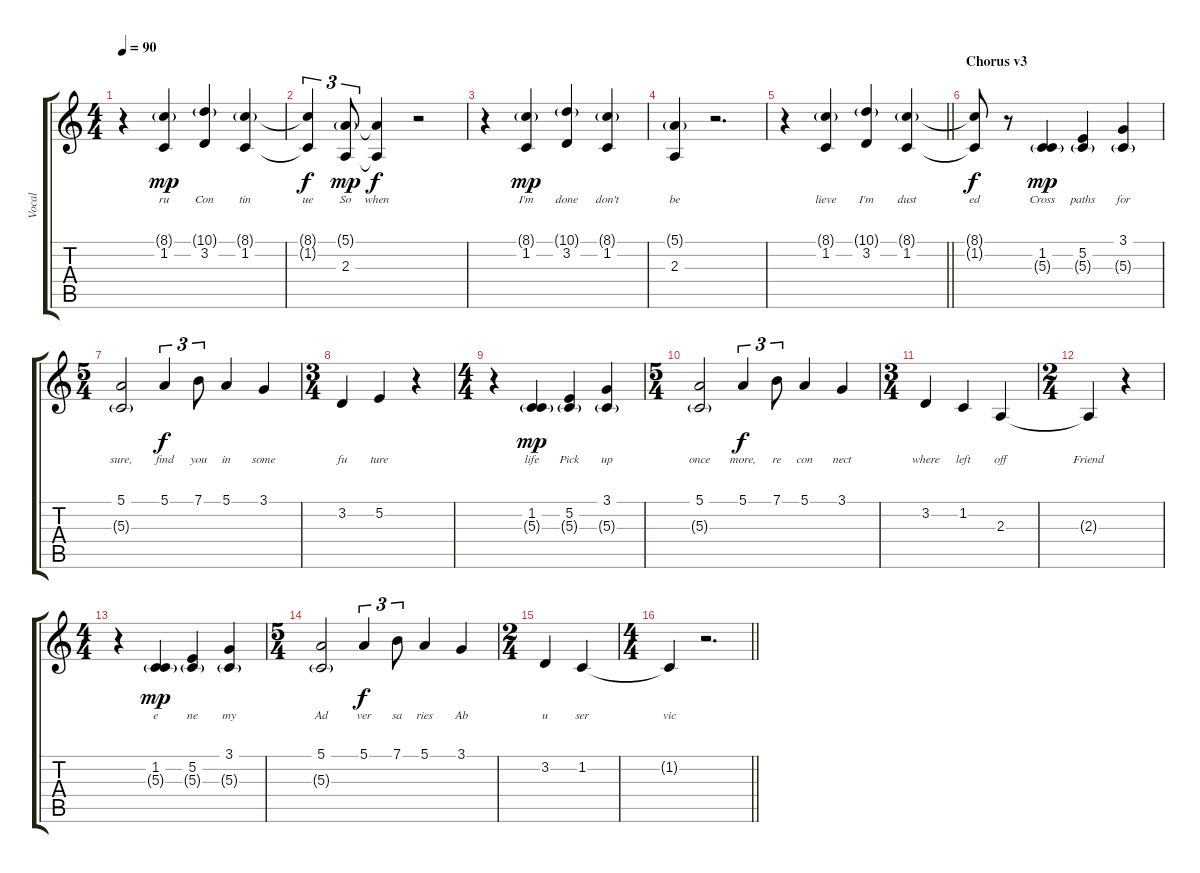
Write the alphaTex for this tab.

\track ("Vocal" "Vocal") {instrument acousticgrandpiano}
\staff {score tabs}
\tuning (E4 B3 G3 D3 A2 E2) {hide}
\ts (4 4)
\tempo 90
\clef g2
\ks c
r.4{dy mp} (8.1{g} 1.2).4{lyrics (0 "ru") lyrics (1 "") lyrics (2 "") lyrics (3 "") lyrics (4 "")} (10.1{g} 3.2).4{lyrics (0 "Con") lyrics (1 "") lyrics (2 "") lyrics (3 "") lyrics (4 "")} (8.1{g} 1.2).4{lyrics (0 "tin") lyrics (1 "") lyrics (2 "") lyrics (3 "") lyrics (4 "")} |
(8.1{t} 1.2{t}).4{tu (3 2) lyrics (0 "ue") lyrics (1 "") lyrics (2 "") lyrics (3 "") lyrics (4 "") dy f} (5.1{g} 2.3).8{tu (3 2) lyrics (0 "So") lyrics (1 "") lyrics (2 "") lyrics (3 "") lyrics (4 "") dy mp} (5.1{t} 2.3{t}).4{lyrics (0 "when") lyrics (1 "") lyrics (2 "") lyrics (3 "") lyrics (4 "") dy f} r.2 |
r.4 (8.1{g} 1.2).4{lyrics (0 "I'm") lyrics (1 "") lyrics (2 "") lyrics (3 "") lyrics (4 "") dy mp} (10.1{g} 3.2).4{lyrics (0 "done") lyrics (1 "") lyrics (2 "") lyrics (3 "") lyrics (4 "")} (8.1{g} 1.2).4{lyrics (0 "don't") lyrics (1 "") lyrics (2 "") lyrics (3 "") lyrics (4 "")} |
(5.1{g} 2.3).4{lyrics (0 "be") lyrics (1 "") lyrics (2 "") lyrics (3 "") lyrics (4 "")} r.2{d} |
\barLineRight lightlight
r.4 (8.1{g} 1.2).4{lyrics (0 "lieve") lyrics (1 "") lyrics (2 "") lyrics (3 "") lyrics (4 "")} (10.1{g} 3.2).4{lyrics (0 "I'm") lyrics (1 "") lyrics (2 "") lyrics (3 "") lyrics (4 "")} (8.1{g} 1.2).4{lyrics (0 "dust") lyrics (1 "") lyrics (2 "") lyrics (3 "") lyrics (4 "")} |
\section ("" "Chorus v3")
(8.1{t} 1.2{t}).8{lyrics (0 "ed") lyrics (1 "") lyrics (2 "") lyrics (3 "") lyrics (4 "") dy f} r.8 (1.2 5.3{g}).4{lyrics (0 "Cross") lyrics (1 "") lyrics (2 "") lyrics (3 "") lyrics (4 "") dy mp} (5.2 5.3{g}).4{lyrics (0 "paths") lyrics (1 "") lyrics (2 "") lyrics (3 "") lyrics (4 "")} (3.1 5.3{g}).4{lyrics (0 "for") lyrics (1 "") lyrics (2 "") lyrics (3 "") lyrics (4 "")} |
\ts (5 4)
(5.1 5.3{g}).2{lyrics (0 "sure,") lyrics (1 "") lyrics (2 "") lyrics (3 "") lyrics (4 "")} 5.1.4{tu (3 2) lyrics (0 "find") lyrics (1 "") lyrics (2 "") lyrics (3 "") lyrics (4 "") dy f} 7.1.8{tu (3 2) lyrics (0 "you") lyrics (1 "") lyrics (2 "") lyrics (3 "") lyrics (4 "")} 5.1.4{lyrics (0 "in") lyrics (1 "") lyrics (2 "") lyrics (3 "") lyrics (4 "")} 3.1.4{lyrics (0 "some") lyrics (1 "") lyrics (2 "") lyrics (3 "") lyrics (4 "")} |
\ts (3 4)
3.2.4{lyrics (0 "fu") lyrics (1 "") lyrics (2 "") lyrics (3 "") lyrics (4 "")} 5.2.4{lyrics (0 "ture") lyrics (1 "") lyrics (2 "") lyrics (3 "") lyrics (4 "")} r.4 |
\ts (4 4)
r.4 (1.2 5.3{g}).4{lyrics (0 "life") lyrics (1 "") lyrics (2 "") lyrics (3 "") lyrics (4 "") dy mp} (5.2 5.3{g}).4{lyrics (0 "Pick") lyrics (1 "") lyrics (2 "") lyrics (3 "") lyrics (4 "")} (3.1 5.3{g}).4{lyrics (0 "up") lyrics (1 "") lyrics (2 "") lyrics (3 "") lyrics (4 "")} |
\ts (5 4)
(5.1 5.3{g}).2{lyrics (0 "once") lyrics (1 "") lyrics (2 "") lyrics (3 "") lyrics (4 "")} 5.1.4{tu (3 2) lyrics (0 "more,") lyrics (1 "") lyrics (2 "") lyrics (3 "") lyrics (4 "") dy f} 7.1.8{tu (3 2) lyrics (0 "re") lyrics (1 "") lyrics (2 "") lyrics (3 "") lyrics (4 "")} 5.1.4{lyrics (0 "con") lyrics (1 "") lyrics (2 "") lyrics (3 "") lyrics (4 "")} 3.1.4{lyrics (0 "nect") lyrics (1 "") lyrics (2 "") lyrics (3 "") lyrics (4 "")} |
\ts (3 4)
3.2.4{lyrics (0 "where") lyrics (1 "") lyrics (2 "") lyrics (3 "") lyrics (4 "")} 1.2.4{lyrics (0 "left") lyrics (1 "") lyrics (2 "") lyrics (3 "") lyrics (4 "")} 2.3.4{lyrics (0 "off") lyrics (1 "") lyrics (2 "") lyrics (3 "") lyrics (4 "")} |
\ts (2 4)
2.3{t}.4{lyrics (0 "Friend") lyrics (1 "") lyrics (2 "") lyrics (3 "") lyrics (4 "")} r.4 |
\ts (4 4)
r.4 (1.2 5.3{g}).4{lyrics (0 "e") lyrics (1 "") lyrics (2 "") lyrics (3 "") lyrics (4 "") dy mp} (5.2 5.3{g}).4{lyrics (0 "ne") lyrics (1 "") lyrics (2 "") lyrics (3 "") lyrics (4 "")} (3.1 5.3{g}).4{lyrics (0 "my") lyrics (1 "") lyrics (2 "") lyrics (3 "") lyrics (4 "")} |
\ts (5 4)
(5.1 5.3{g}).2{lyrics (0 "Ad") lyrics (1 "") lyrics (2 "") lyrics (3 "") lyrics (4 "")} 5.1.4{tu (3 2) lyrics (0 "ver") lyrics (1 "") lyrics (2 "") lyrics (3 "") lyrics (4 "") dy f} 7.1.8{tu (3 2) lyrics (0 "sa") lyrics (1 "") lyrics (2 "") lyrics (3 "") lyrics (4 "")} 5.1.4{lyrics (0 "ries") lyrics (1 "") lyrics (2 "") lyrics (3 "") lyrics (4 "")} 3.1.4{lyrics (0 "Ab") lyrics (1 "") lyrics (2 "") lyrics (3 "") lyrics (4 "")} |
\ts (2 4)
3.2.4{lyrics (0 "u") lyrics (1 "") lyrics (2 "") lyrics (3 "") lyrics (4 "")} 1.2.4{lyrics (0 "ser") lyrics (1 "") lyrics (2 "") lyrics (3 "") lyrics (4 "")} |
\ts (4 4)
\barLineRight lightlight
1.2{t}.4{lyrics (0 "vic") lyrics (1 "") lyrics (2 "") lyrics (3 "") lyrics (4 "")} r.2{d}
